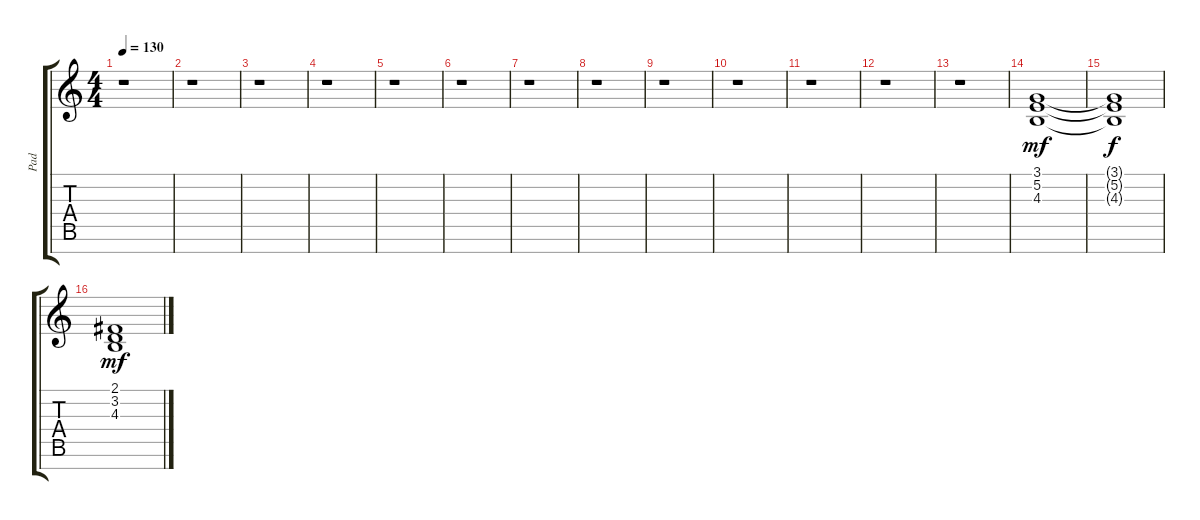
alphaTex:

\track ("Pad" "Pad") {instrument pad2warm}
\staff {score tabs}
\tuning (E4 B3 G3 D3 A2 E2 B1) {hide}
\ts (4 4)
\tempo 130
\clef g2
\ks c
r.1{dy mf} |
r.1 |
r.1 |
r.1 |
r.1 |
r.1 |
r.1 |
r.1 |
r.1 |
r.1 |
r.1 |
r.1 |
r.1 |
(3.1 5.2 4.3).1 |
(3.1{t} 5.2{t} 4.3{t}).1{dy f} |
(2.1 3.2 4.3).1{dy mf}
